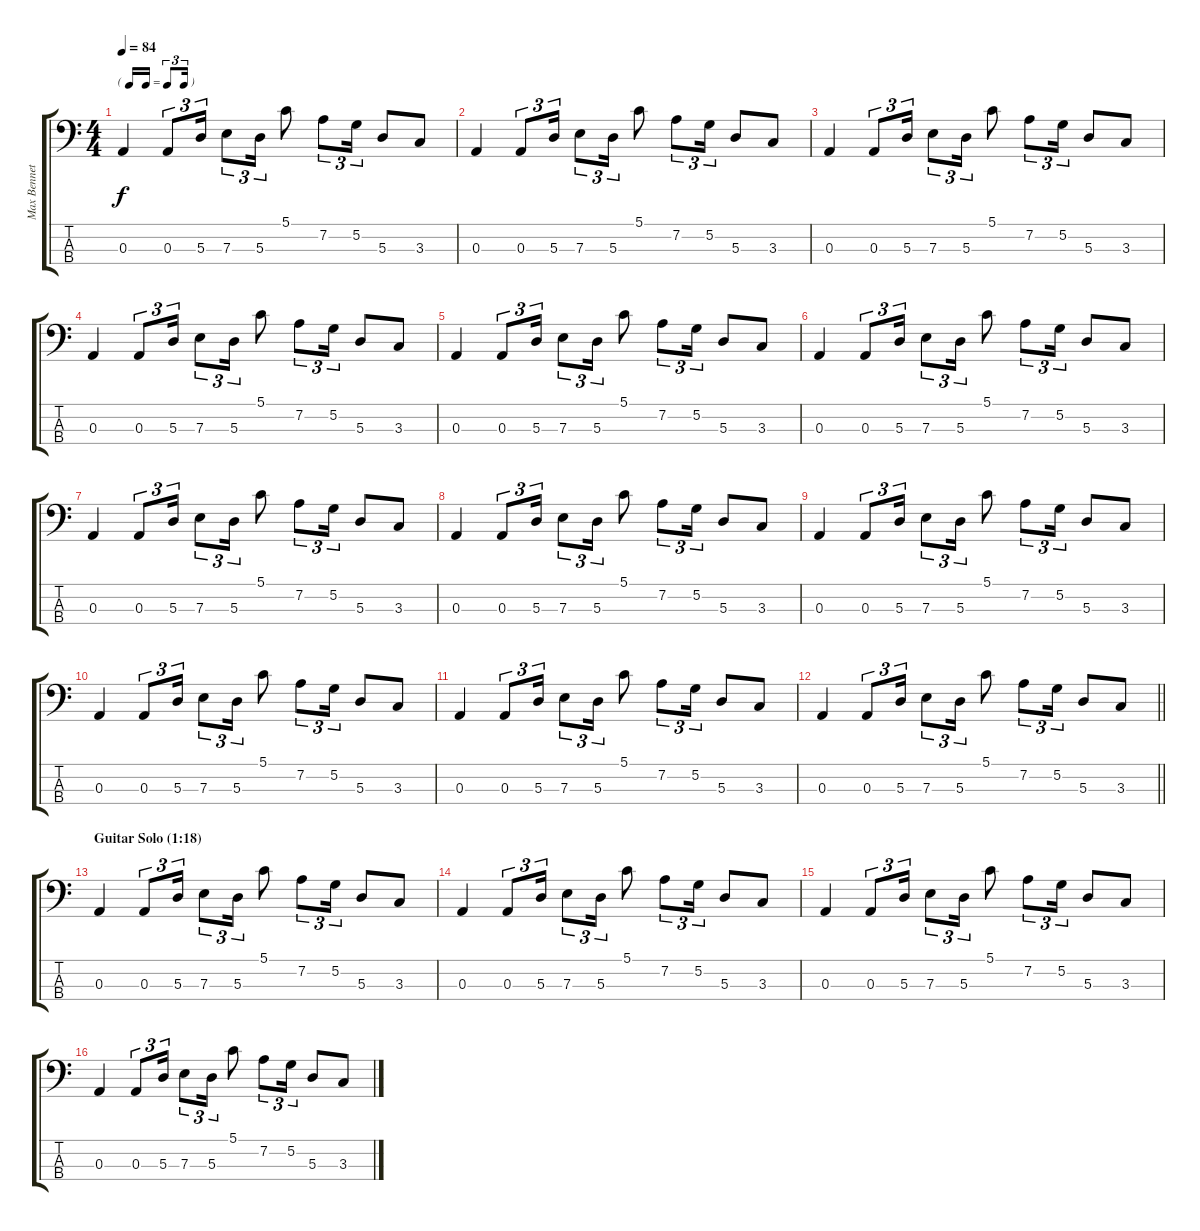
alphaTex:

\track ("Max Bennett - Bass" "Max Bennet") {instrument fretlessbass}
\staff {score tabs}
\tuning (G2 D2 A1 E1) {hide}
\ts (4 4)
\tf triplet16th
\tempo 84
\clef f4
\ks c
0.3.4{dy f} 0.3.8{tu (3 2)} 5.3.16{tu (3 2)} 7.3.8{tu (3 2)} 5.3.16{tu (3 2)} 5.1.8 7.2.8{tu (3 2)} 5.2.16{tu (3 2)} 5.3.8 3.3.8 |
0.3.4 0.3.8{tu (3 2)} 5.3.16{tu (3 2)} 7.3.8{tu (3 2)} 5.3.16{tu (3 2)} 5.1.8 7.2.8{tu (3 2)} 5.2.16{tu (3 2)} 5.3.8 3.3.8 |
0.3.4 0.3.8{tu (3 2)} 5.3.16{tu (3 2)} 7.3.8{tu (3 2)} 5.3.16{tu (3 2)} 5.1.8 7.2.8{tu (3 2)} 5.2.16{tu (3 2)} 5.3.8 3.3.8 |
0.3.4 0.3.8{tu (3 2)} 5.3.16{tu (3 2)} 7.3.8{tu (3 2)} 5.3.16{tu (3 2)} 5.1.8 7.2.8{tu (3 2)} 5.2.16{tu (3 2)} 5.3.8 3.3.8 |
0.3.4 0.3.8{tu (3 2)} 5.3.16{tu (3 2)} 7.3.8{tu (3 2)} 5.3.16{tu (3 2)} 5.1.8 7.2.8{tu (3 2)} 5.2.16{tu (3 2)} 5.3.8 3.3.8 |
0.3.4 0.3.8{tu (3 2)} 5.3.16{tu (3 2)} 7.3.8{tu (3 2)} 5.3.16{tu (3 2)} 5.1.8 7.2.8{tu (3 2)} 5.2.16{tu (3 2)} 5.3.8 3.3.8 |
0.3.4 0.3.8{tu (3 2)} 5.3.16{tu (3 2)} 7.3.8{tu (3 2)} 5.3.16{tu (3 2)} 5.1.8 7.2.8{tu (3 2)} 5.2.16{tu (3 2)} 5.3.8 3.3.8 |
0.3.4 0.3.8{tu (3 2)} 5.3.16{tu (3 2)} 7.3.8{tu (3 2)} 5.3.16{tu (3 2)} 5.1.8 7.2.8{tu (3 2)} 5.2.16{tu (3 2)} 5.3.8 3.3.8 |
0.3.4 0.3.8{tu (3 2)} 5.3.16{tu (3 2)} 7.3.8{tu (3 2)} 5.3.16{tu (3 2)} 5.1.8 7.2.8{tu (3 2)} 5.2.16{tu (3 2)} 5.3.8 3.3.8 |
0.3.4 0.3.8{tu (3 2)} 5.3.16{tu (3 2)} 7.3.8{tu (3 2)} 5.3.16{tu (3 2)} 5.1.8 7.2.8{tu (3 2)} 5.2.16{tu (3 2)} 5.3.8 3.3.8 |
0.3.4 0.3.8{tu (3 2)} 5.3.16{tu (3 2)} 7.3.8{tu (3 2)} 5.3.16{tu (3 2)} 5.1.8 7.2.8{tu (3 2)} 5.2.16{tu (3 2)} 5.3.8 3.3.8 |
\barLineRight lightlight
0.3.4 0.3.8{tu (3 2)} 5.3.16{tu (3 2)} 7.3.8{tu (3 2)} 5.3.16{tu (3 2)} 5.1.8 7.2.8{tu (3 2)} 5.2.16{tu (3 2)} 5.3.8 3.3.8 |
\section ("" "Guitar Solo (1:18)")
0.3.4 0.3.8{tu (3 2)} 5.3.16{tu (3 2)} 7.3.8{tu (3 2)} 5.3.16{tu (3 2)} 5.1.8 7.2.8{tu (3 2)} 5.2.16{tu (3 2)} 5.3.8 3.3.8 |
0.3.4 0.3.8{tu (3 2)} 5.3.16{tu (3 2)} 7.3.8{tu (3 2)} 5.3.16{tu (3 2)} 5.1.8 7.2.8{tu (3 2)} 5.2.16{tu (3 2)} 5.3.8 3.3.8 |
0.3.4 0.3.8{tu (3 2)} 5.3.16{tu (3 2)} 7.3.8{tu (3 2)} 5.3.16{tu (3 2)} 5.1.8 7.2.8{tu (3 2)} 5.2.16{tu (3 2)} 5.3.8 3.3.8 |
0.3.4 0.3.8{tu (3 2)} 5.3.16{tu (3 2)} 7.3.8{tu (3 2)} 5.3.16{tu (3 2)} 5.1.8 7.2.8{tu (3 2)} 5.2.16{tu (3 2)} 5.3.8 3.3.8
